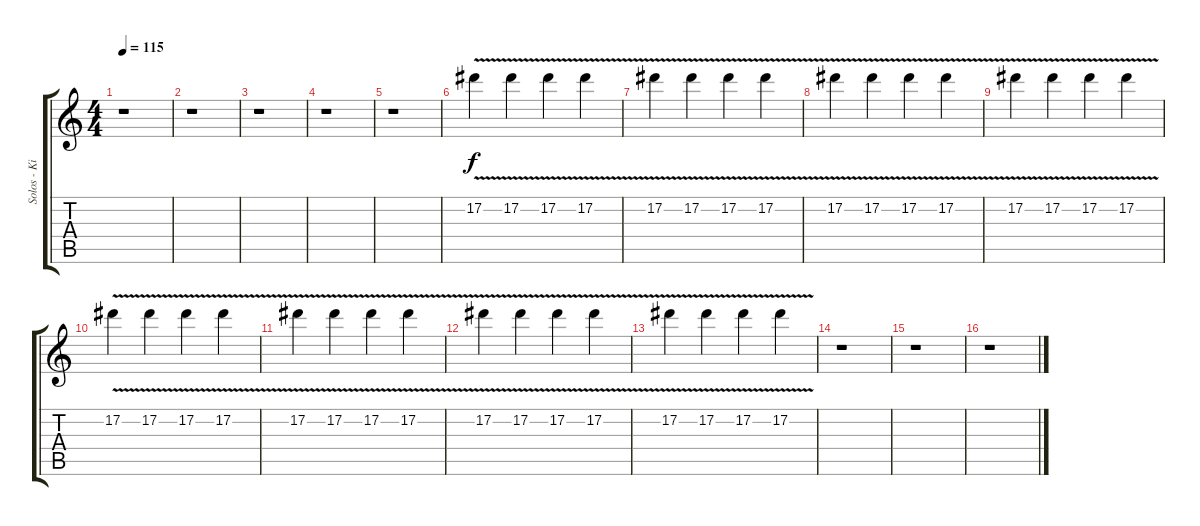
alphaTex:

\track ("Solos - Kirk Hammett?" "Solos - Ki") {instrument distortionguitar}
\staff {score tabs}
\tuning (Eb4 Bb3 Gb3 Db3 Ab2 Eb2) {hide}
\ts (4 4)
\tempo 115
\clef g2
\ks c
r.1{dy f} |
r.1 |
r.1 |
r.1 |
r.1 |
17.2{v}.4 17.2{v}.4 17.2{v}.4 17.2{v}.4 |
17.2{v}.4 17.2{v}.4 17.2{v}.4 17.2{v}.4 |
17.2{v}.4 17.2{v}.4 17.2{v}.4 17.2{v}.4 |
17.2{v}.4 17.2{v}.4 17.2{v}.4 17.2{v}.4 |
17.2{v}.4 17.2{v}.4 17.2{v}.4 17.2{v}.4 |
17.2{v}.4 17.2{v}.4 17.2{v}.4 17.2{v}.4 |
17.2{v}.4 17.2{v}.4 17.2{v}.4 17.2{v}.4 |
17.2{v}.4 17.2{v}.4 17.2{v}.4 17.2{v}.4 |
r.1 |
r.1 |
r.1
